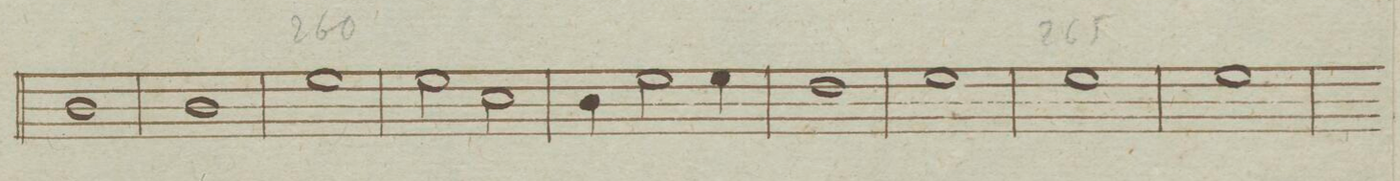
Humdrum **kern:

**kern
*I"Oboe Secondo.
*clefG2
*k[b-e-a-]
*met(c)
*M4/4
1b-
=255
1b-
=256
1ee-
=257
2ee-\
2cc\
=258
4b-\
2ee-\
4ee-\
=259
1dd
=260
1ee-
=261
1ee-
=262
1ee-
=263
*-
